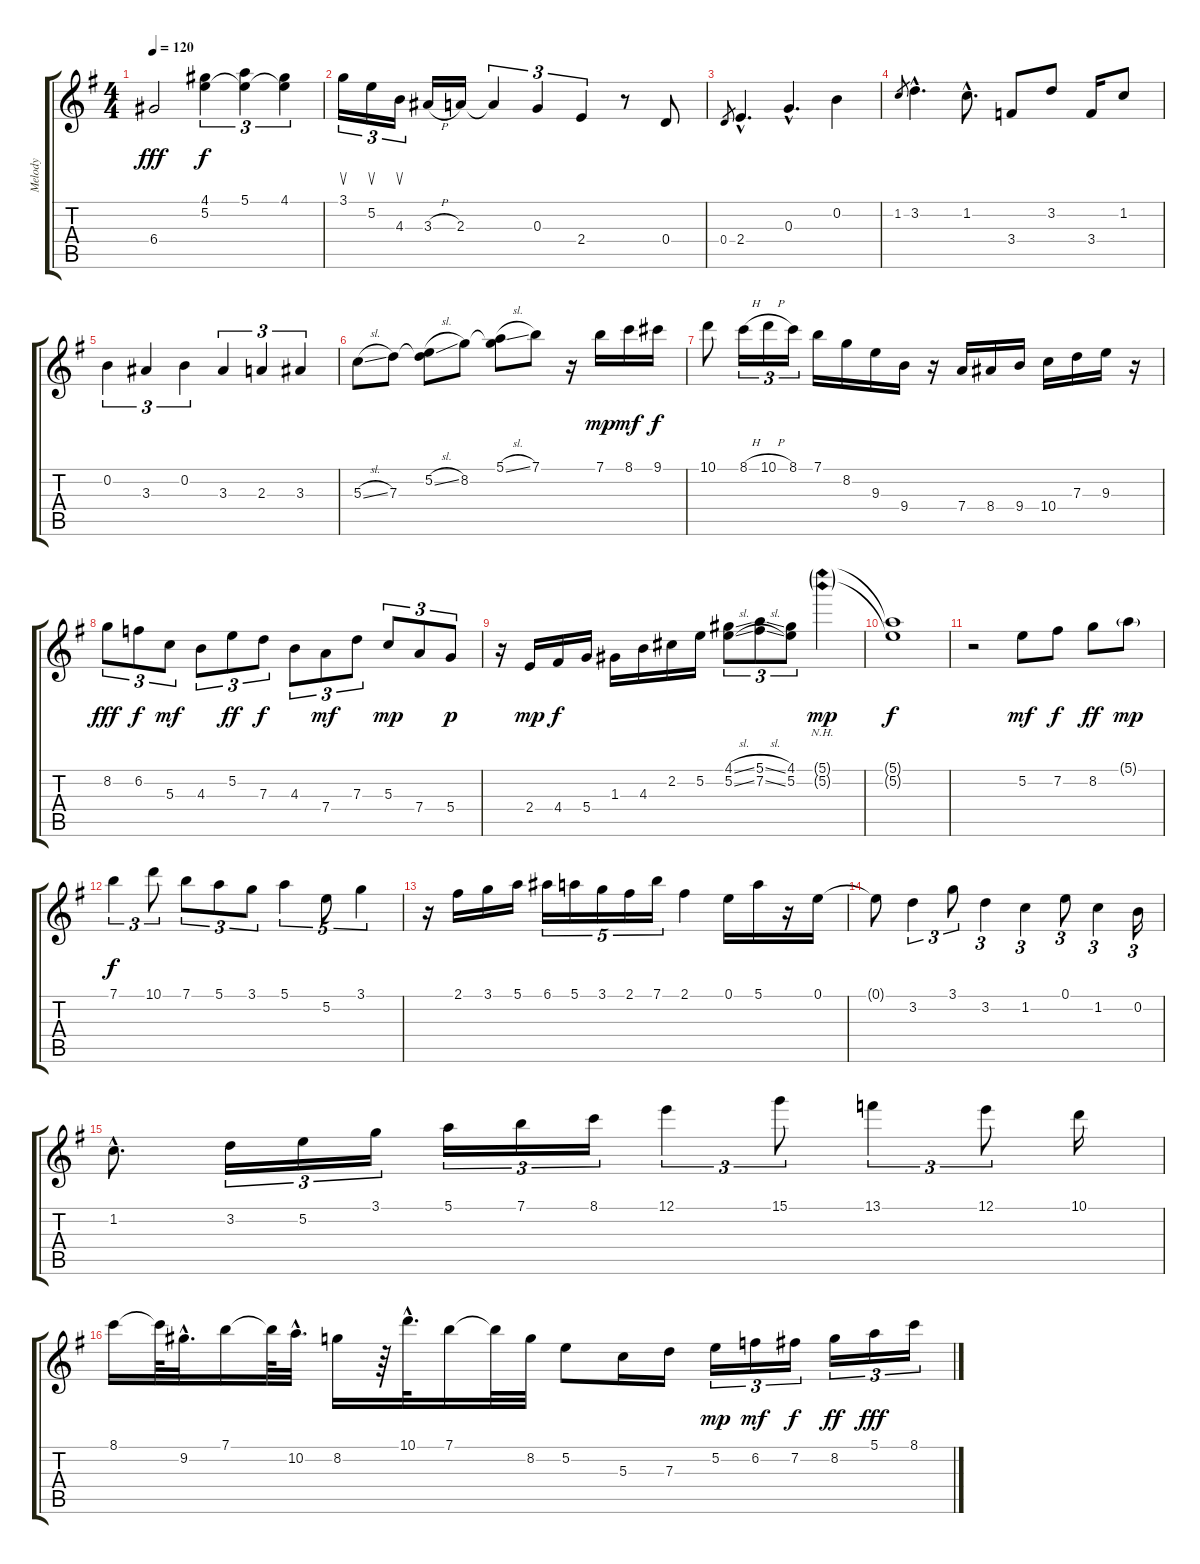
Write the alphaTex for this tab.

\track ("Melody" "Melody") {instrument electricguitarjazz}
\staff {score tabs}
\tuning (E4 B3 G3 D3 A2 E2) {hide}
\ts (4 4)
\tempo 120
\clef g2
\ks eminor
6.4.2{dy fff} (4.1 5.2).4{tu (3 2) dy f} (5.1 5.2{t}).4{tu (3 2)} (4.1 5.2{t}).4{tu (3 2)} |
3.1.16{su tu (3 2)} 5.2.16{su tu (3 2)} 4.3.16{su tu (3 2)} 3.3{h}.16 2.3.16 2.3{t}.4{tu (3 2)} 0.3.4{tu (3 2)} 2.4.4{tu (3 2)} r.8 0.4.8 |
0.4.8{gr} 2.4{hac}.4{d} 0.3{hac}.4{d} 0.2.4 |
1.2.8{gr} 3.2{hac}.4{d} 1.2{hac}.8{d} 3.4.8 3.2.8 3.4.16 1.2.8 |
0.2.4{tu (3 2)} 3.3.4{tu (3 2)} 0.2.4{tu (3 2)} 3.3.4{tu (3 2)} 2.3.4{tu (3 2)} 3.3.4{tu (3 2)} |
5.3{sl}.8 7.3.8 (5.2{sl} 7.3{t}).8 8.2.8 (5.1{sl} 8.2{t}).8 7.1.8 r.16 7.1.16{dy mp} 8.1.16{dy mf} 9.1.16{dy f} |
10.1.8 8.1{h}.16{tu (3 2)} 10.1{h}.16{tu (3 2)} 8.1.16{tu (3 2)} 7.1.16 8.2.16 9.3.16 9.4.16 r.16 7.4.16 8.4.16 9.4.16 10.4.16 7.3.16 9.3.16 r.16 |
8.2.8{tu (3 2) dy fff} 6.2.8{tu (3 2) dy f} 5.3.8{tu (3 2) dy mf} 4.3.8{tu (3 2)} 5.2.8{tu (3 2) dy ff} 7.3.8{tu (3 2) dy f} 4.3.8{tu (3 2)} 7.4.8{tu (3 2) dy mf} 7.3.8{tu (3 2)} 5.3.8{tu (3 2) dy mp} 7.4.8{tu (3 2)} 5.4.8{tu (3 2) dy p} |
r.16 2.4.16{dy mp} 4.4.16{dy f} 5.4.16 1.3.16 4.3.16 2.2.16 5.2.16 (4.1{sl} 5.2{sl}).8{tu (3 2)} (5.1{sl} 7.2{sl}).8{tu (3 2)} (4.1 5.2).8{tu (3 2)} (5.1{nh g} 5.2{nh g}).4{dy mp} |
(5.1{t} 5.2{t}).1{dy f} |
r.2{instrument vibraphone} 5.2.8{dy mf} 7.2.8{dy f} 8.2.8{dy ff} 5.1{g}.8{dy mp} |
7.1.4{tu (3 2) dy f} 10.1.8{tu (3 2)} 7.1.8{tu (3 2)} 5.1.8{tu (3 2)} 3.1.8{tu (3 2)} 5.1.4{tu (5 4)} 5.2.8{tu (5 4)} 3.1.4{tu (5 4)} |
r.16 2.1.16 3.1.16 5.1.16 6.1.16{tu (5 4)} 5.1.16{tu (5 4)} 3.1.16{tu (5 4)} 2.1.16{tu (5 4)} 7.1.16{tu (5 4)} 2.1.4 0.1.16 5.1.16 r.16 0.1.16 |
0.1{t}.8 3.2.4{tu (3 2)} 3.1.8{tu (3 2)} 3.2.4{tu (3 2)} 1.2.4{tu (3 2)} 0.1.8{tu (3 2)} 1.2.4{tu (3 2)} 0.2.16{tu (3 2)} |
1.2{hac}.8{d} 3.2.16{tu (3 2)} 5.2.16{tu (3 2)} 3.1.16{tu (3 2)} 5.1.16{tu (3 2)} 7.1.16{tu (3 2)} 8.1.16{tu (3 2)} 12.1.4{tu (3 2)} 15.1.8{tu (3 2)} 13.1.4{tu (3 2)} 12.1.8{tu (3 2)} 10.1.16 |
8.1.16 8.1{t}.64 9.2{hac}.32{d} 7.1.16 7.1{t}.64 10.2{hac}.32{d} 8.2.16 r.64 10.1{hac}.32{d} 7.1.16 7.1{t}.32 8.2.32 5.2.8 5.3.16 7.3.16 5.2.16{tu (3 2) dy mp} 6.2.16{tu (3 2) dy mf} 7.2.16{tu (3 2) dy f} 8.2.16{tu (3 2) dy ff} 5.1.16{tu (3 2) dy fff} 8.1.16{tu (3 2)}
